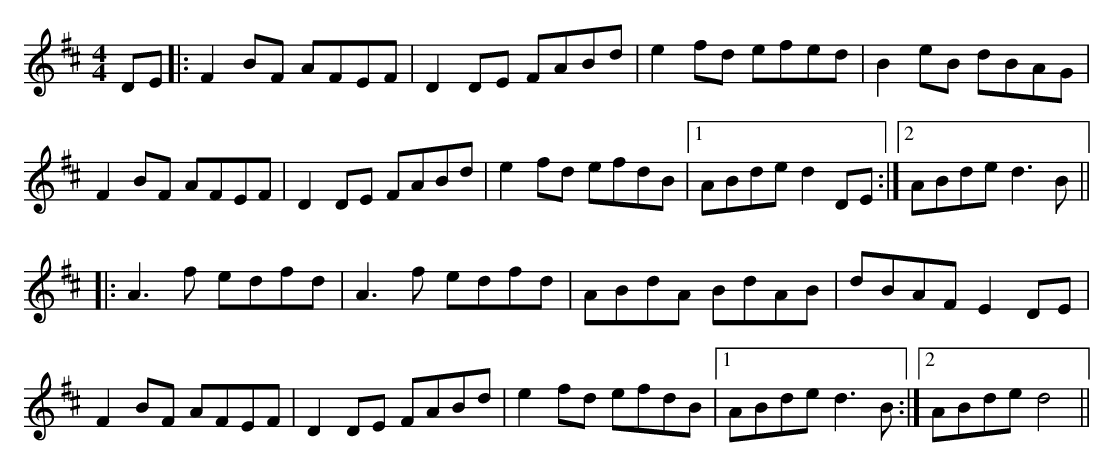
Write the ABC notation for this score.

X:1
M:4/4
K:D
DE|:F2BF AFEF|D2DE FABd|e2fd efed|B2eB dBAG|
F2BF AFEF|D2DE FABd|e2fd efdB|1 ABde d2DE:|2 ABde d3B||
|:A3f edfd|A3f edfd|ABdA BdAB|dBAF E2DE|
F2BF AFEF|D2DE FABd|e2fd efdB|1 ABde d3B:|2 ABde d4||
